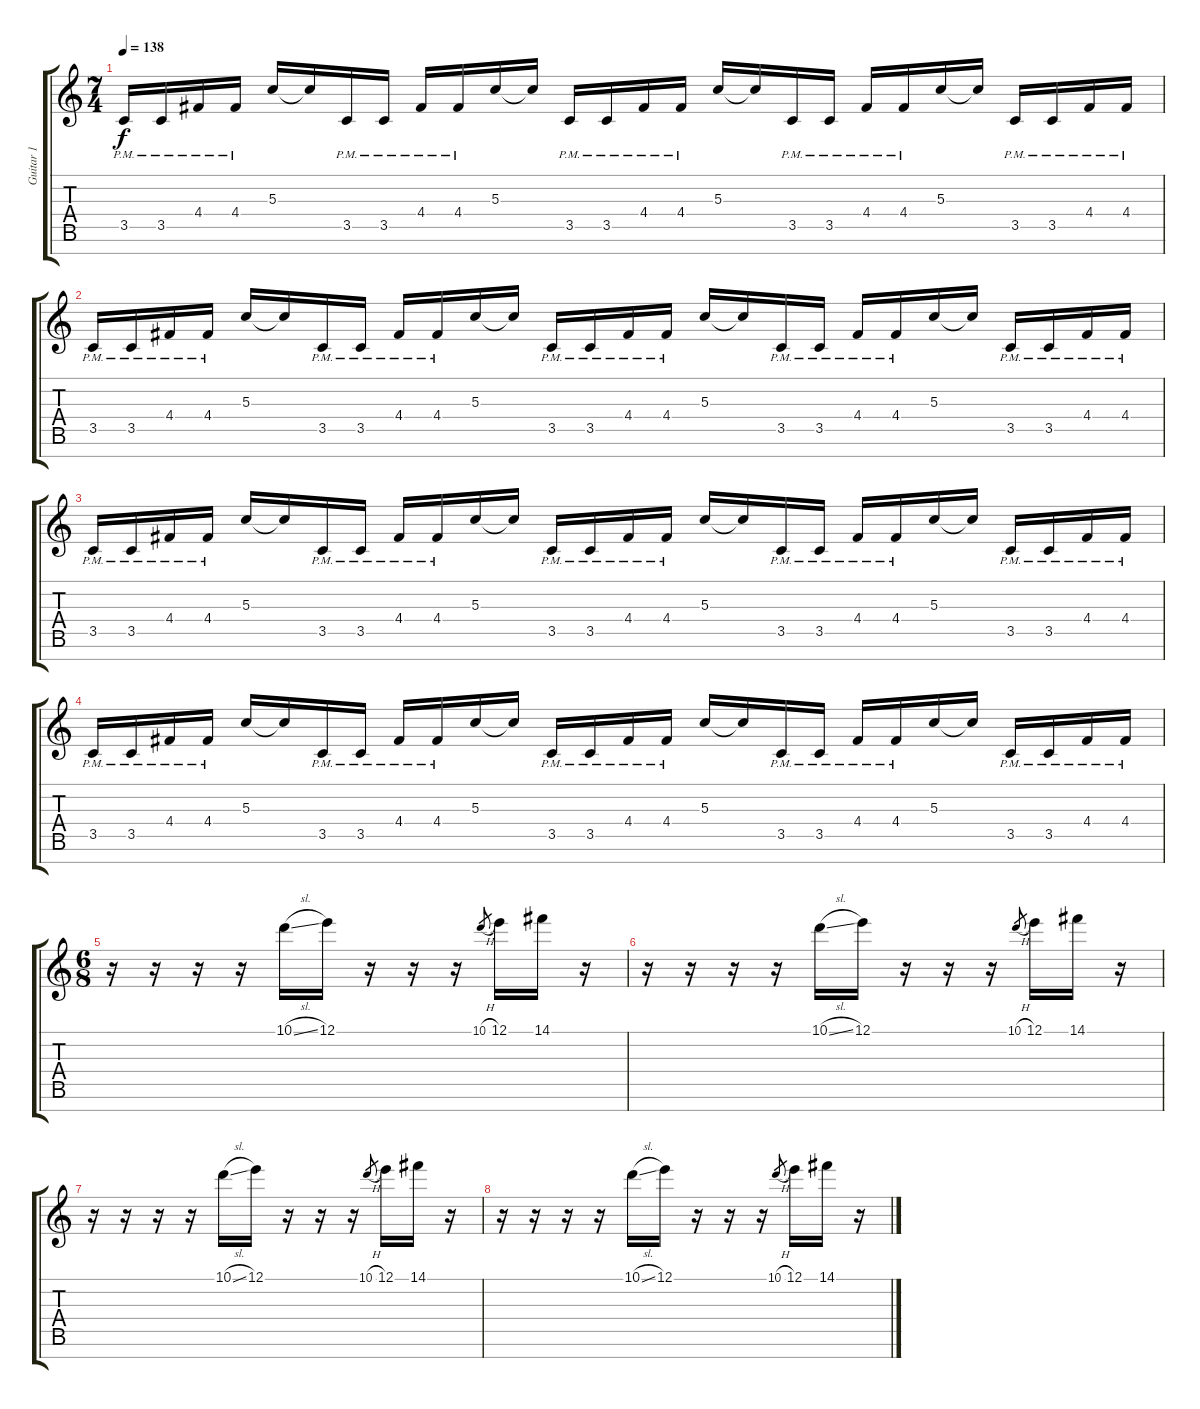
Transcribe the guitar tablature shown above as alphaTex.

\track ("Guitar 1" "Guitar 1") {instrument distortionguitar}
\staff {score tabs}
\tuning (E4 B3 G3 D3 A2 E2 B1) {hide}
\ts (7 4)
\tempo 138
\clef g2
\ks c
3.5{pm}.16{dy f} 3.5{pm}.16 4.4{pm}.16 4.4{pm}.16 5.3.16 5.3{t}.16 3.5{pm}.16 3.5{pm}.16 4.4{pm}.16 4.4{pm}.16 5.3.16 5.3{t}.16 3.5{pm}.16 3.5{pm}.16 4.4{pm}.16 4.4{pm}.16 5.3.16 5.3{t}.16 3.5{pm}.16 3.5{pm}.16 4.4{pm}.16 4.4{pm}.16 5.3.16 5.3{t}.16 3.5{pm}.16 3.5{pm}.16 4.4{pm}.16 4.4{pm}.16 |
3.5{pm}.16 3.5{pm}.16 4.4{pm}.16 4.4{pm}.16 5.3.16 5.3{t}.16 3.5{pm}.16 3.5{pm}.16 4.4{pm}.16 4.4{pm}.16 5.3.16 5.3{t}.16 3.5{pm}.16 3.5{pm}.16 4.4{pm}.16 4.4{pm}.16 5.3.16 5.3{t}.16 3.5{pm}.16 3.5{pm}.16 4.4{pm}.16 4.4{pm}.16 5.3.16 5.3{t}.16 3.5{pm}.16 3.5{pm}.16 4.4{pm}.16 4.4{pm}.16 |
3.5{pm}.16 3.5{pm}.16 4.4{pm}.16 4.4{pm}.16 5.3.16 5.3{t}.16 3.5{pm}.16 3.5{pm}.16 4.4{pm}.16 4.4{pm}.16 5.3.16 5.3{t}.16 3.5{pm}.16 3.5{pm}.16 4.4{pm}.16 4.4{pm}.16 5.3.16 5.3{t}.16 3.5{pm}.16 3.5{pm}.16 4.4{pm}.16 4.4{pm}.16 5.3.16 5.3{t}.16 3.5{pm}.16 3.5{pm}.16 4.4{pm}.16 4.4{pm}.16 |
3.5{pm}.16 3.5{pm}.16 4.4{pm}.16 4.4{pm}.16 5.3.16 5.3{t}.16 3.5{pm}.16 3.5{pm}.16 4.4{pm}.16 4.4{pm}.16 5.3.16 5.3{t}.16 3.5{pm}.16 3.5{pm}.16 4.4{pm}.16 4.4{pm}.16 5.3.16 5.3{t}.16 3.5{pm}.16 3.5{pm}.16 4.4{pm}.16 4.4{pm}.16 5.3.16 5.3{t}.16 3.5{pm}.16 3.5{pm}.16 4.4{pm}.16 4.4{pm}.16 |
\ts (6 8)
r.16 r.16 r.16 r.16 10.1{sl}.16 12.1.16 r.16 r.16 r.16 10.1{h}.8{gr} 12.1.16 14.1.16 r.16 |
r.16 r.16 r.16 r.16 10.1{sl}.16 12.1.16 r.16 r.16 r.16 10.1{h}.8{gr} 12.1.16 14.1.16 r.16 |
r.16 r.16 r.16 r.16 10.1{sl}.16 12.1.16 r.16 r.16 r.16 10.1{h}.8{gr} 12.1.16 14.1.16 r.16 |
r.16 r.16 r.16 r.16 10.1{sl}.16 12.1.16 r.16 r.16 r.16 10.1{h}.8{gr} 12.1.16 14.1.16 r.16
